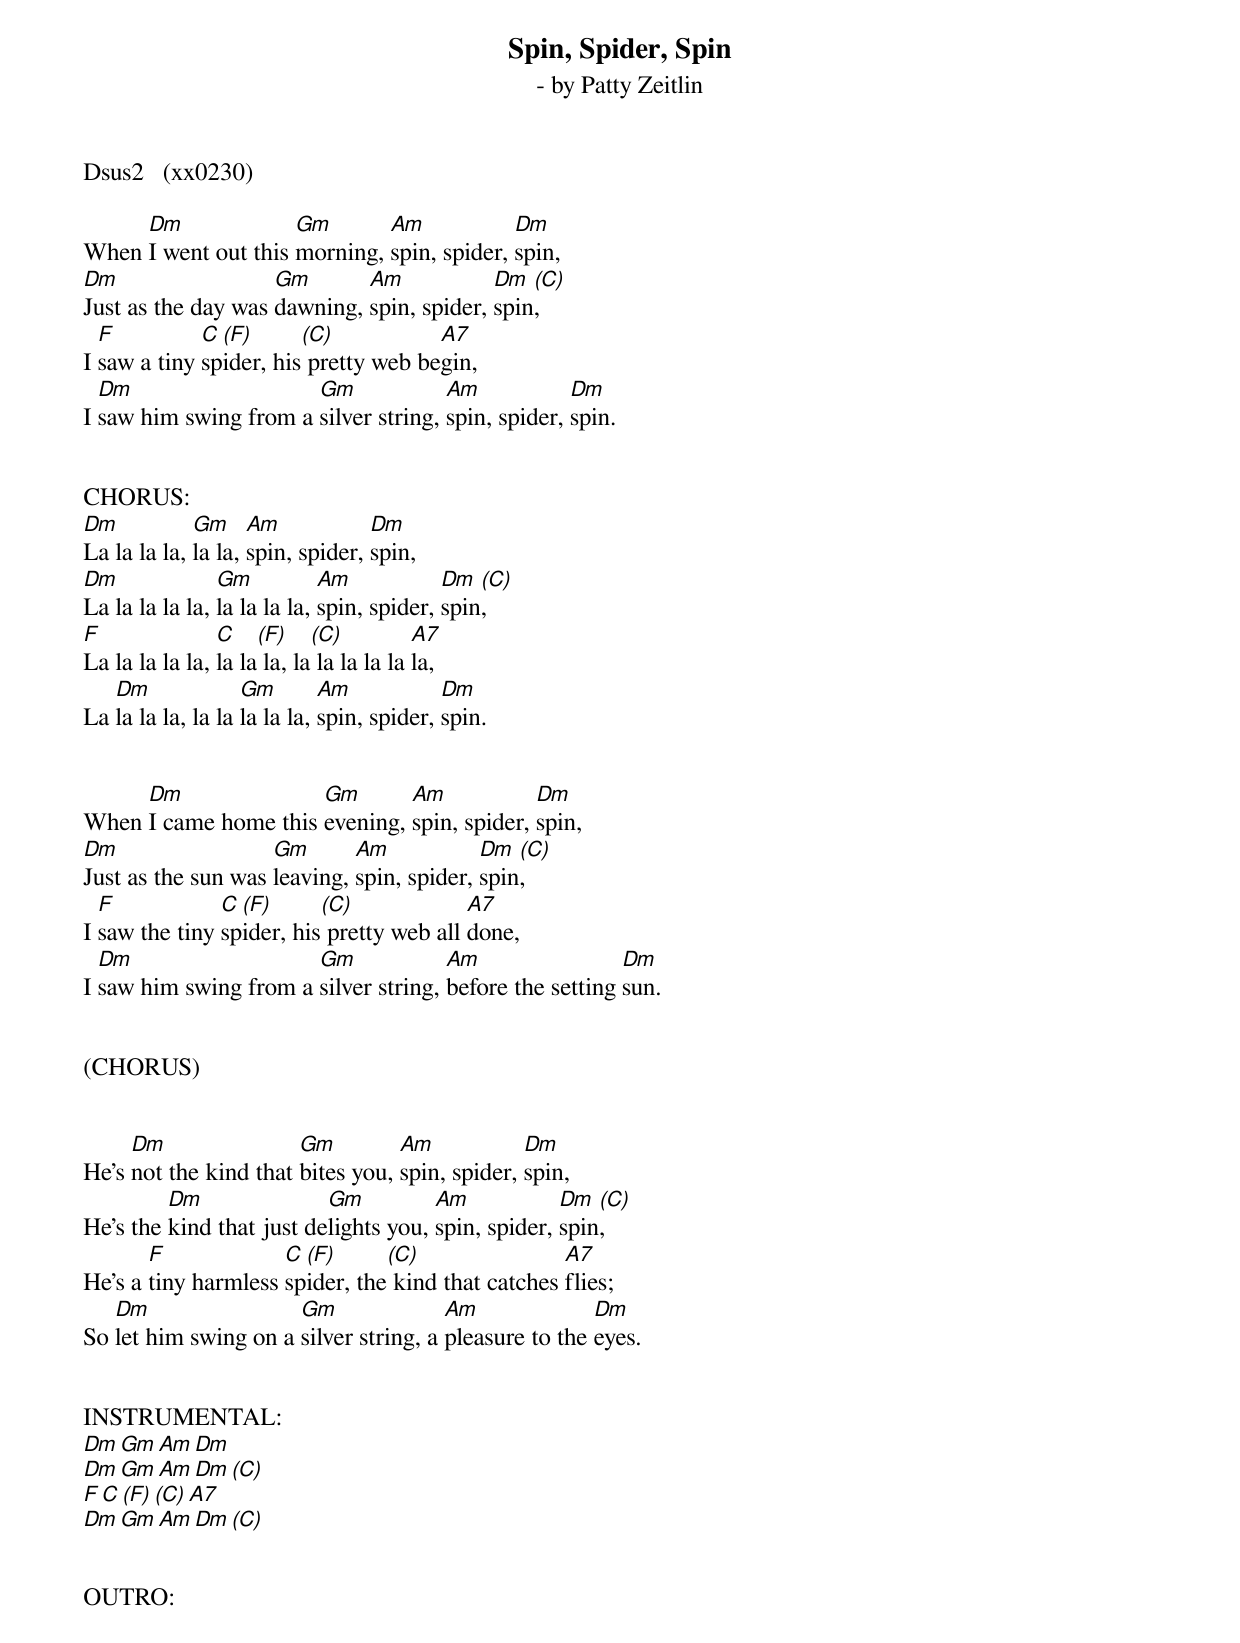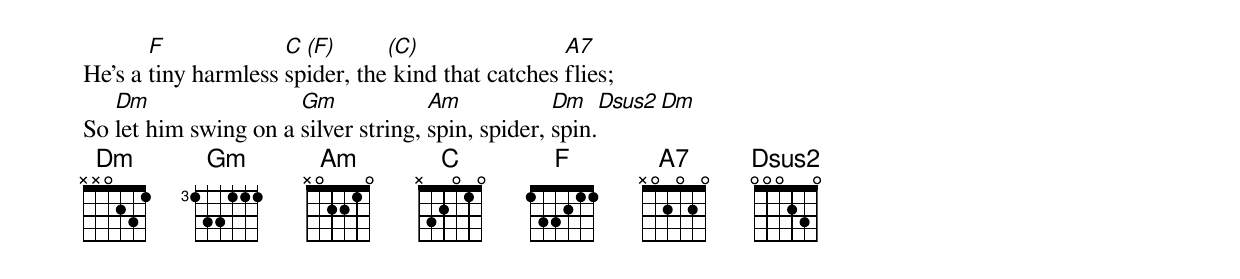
Spin, Spider, Spin
- by Patty Zeitlin

Dsus2   (xx0230)

     Dm              Gm       Am            Dm
When I went out this morning, spin, spider, spin,
Dm                  Gm       Am            Dm  (C)
Just as the day was dawning, spin, spider, spin,
  F          C (F)      (C)           A7
I saw a tiny spider, his pretty web begin,
  Dm                   Gm             Am            Dm
I saw him swing from a silver string, spin, spider, spin.


CHORUS:
Dm           Gm     Am            Dm
La la la la, la la, spin, spider, spin,
Dm              Gm           Am            Dm  (C)
La la la la la, la la la la, spin, spider, spin,
F               C    (F)    (C)          A7
La la la la la, la la la, la la la la la la,
   Dm              Gm        Am            Dm
La la la la, la la la la la, spin, spider, spin.


     Dm               Gm       Am            Dm
When I came home this evening, spin, spider, spin,
Dm                  Gm       Am            Dm  (C)
Just as the sun was leaving, spin, spider, spin,
  F            C (F)      (C)             A7
I saw the tiny spider, his pretty web all done,
  Dm                   Gm             Am                 Dm
I saw him swing from a silver string, before the setting sun.


(CHORUS)


     Dm                Gm         Am            Dm
He’s not the kind that bites you, spin, spider, spin,
         Dm               Gm          Am            Dm  (C)
He’s the kind that just delights you, spin, spider, spin,
       F             C (F)      (C)                A7
He's a tiny harmless spider, the kind that catches flies;
   Dm                 Gm               Am              Dm
So let him swing on a silver string, a pleasure to the eyes.


INSTRUMENTAL:
Dm      Gm      Am      Dm
Dm      Gm      Am      Dm (C)
F       C (F)   (C)     A7
Dm      Gm      Am      Dm (C)


OUTRO:
       F             C (F)      (C)                A7
He's a tiny harmless spider, the kind that catches flies;
   Dm                 Gm             Am            Dm     Dsus2  Dm
So let him swing on a silver string, spin, spider, spin.
